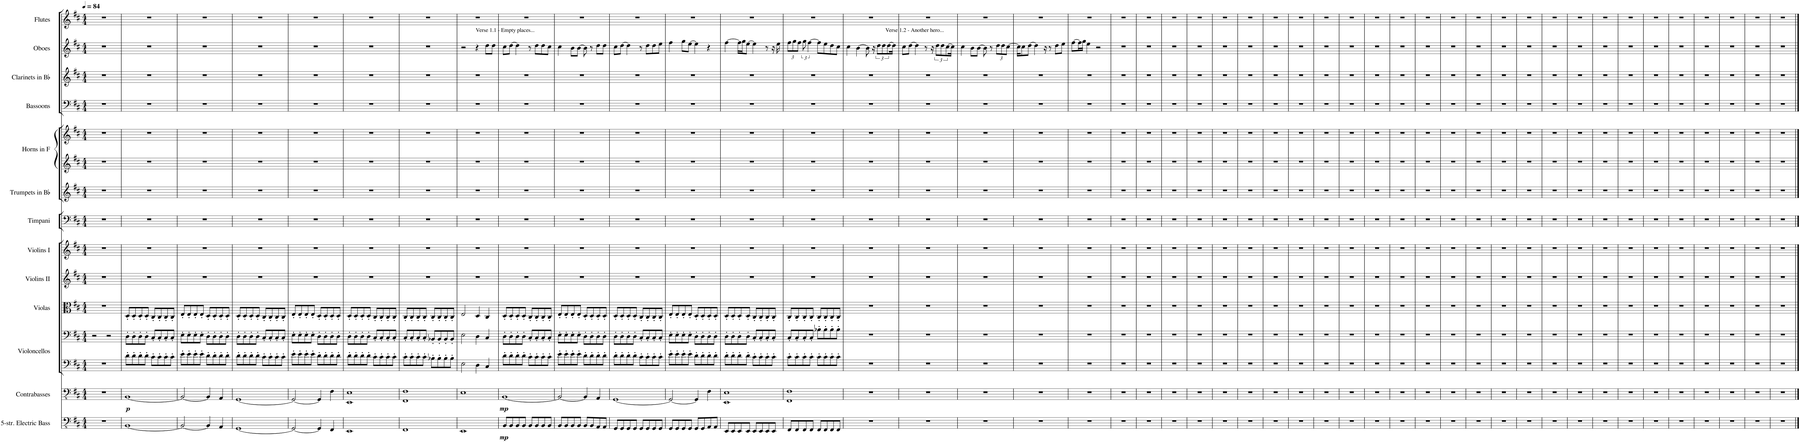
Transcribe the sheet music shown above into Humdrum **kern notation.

**kern	**dynam	**kern	**dynam	**kern	**kern	**kern	**kern	**kern	**kern	**kern	**kern	**kern	**kern	**kern	**kern	**kern
*part13	*part13	*part12	*part12	*part11	*part11	*part10	*part9	*part8	*part7	*part6	*part5	*part5	*part4	*part3	*part2	*part1
*staff15	*staff15	*staff14	*staff14	*staff13	*staff12	*staff11	*staff10	*staff9	*staff8	*staff7	*staff6	*staff5	*staff4	*staff3	*staff2	*staff1
*I"5-str. Electric Bass	*	*I"Contrabasses	*	*I"Violoncellos	*	*I"Violas	*I"Violins II	*I"Violins I	*I"Timpani	*I"Trumpets in Bb	*I"Horns in F	*	*I"Bassoons	*I"Clarinets in Bb	*I"Oboes	*I"Flutes
*I'El. B.	*	*I'Cb.	*	*I'Vc.	*	*I'Vla.	*I'Vln. II	*I'Vln. I	*I'Timp.	*	*	*	*I'Bsn.	*	*I'Ob.	*I'Fl.
*clefFv4	*	*clefFv4	*	*clefF4	*clefF4	*clefC3	*clefG2	*clefG2	*clefF4	*clefG2	*clefG2	*clefG2	*clefF4	*clefG2	*clefG2	*clefG2
*	*	*	*	*	*	*	*	*	*	*ITrd1c2	*ITrd4c7	*ITrd4c7	*	*ITrd1c2	*	*
*k[f#c#]	*	*k[f#c#]	*	*k[f#c#]	*k[f#c#]	*k[f#c#]	*k[f#c#]	*k[f#c#]	*k[f#c#]	*k[f#c#]	*k[f#c#]	*k[f#c#]	*k[f#c#]	*k[f#c#]	*k[f#c#]	*k[f#c#]
*M4/4	*	*M4/4	*	*M4/4	*M4/4	*M4/4	*M4/4	*M4/4	*M4/4	*M4/4	*M4/4	*M4/4	*M4/4	*M4/4	*M4/4	*M4/4
*MM84	*	*MM84	*	*MM84	*MM84	*MM84	*MM84	*MM84	*MM84	*MM84	*MM84	*MM84	*MM84	*MM84	*MM84	*MM84
=1	=1	=1	=1	=1	=1	=1	=1	=1	=1	=1	=1	=1	=1	=1	=1	=1
1r	.	1r	.	1r	2r	1r	1r	1r	1r	1r	1r	1r	1r	1r	1r	1r
.	.	.	.	.	2r	.	.	.	.	.	.	.	.	.	.	.
=2	=2	=2	=2	=2	=2	=2	=2	=2	=2	=2	=2	=2	=2	=2	=2	=2
!	!	!	!LO:DY:b	!	!	!	!	!	!	!	!	!	!	!	!	!
[1BBB	.	[1BBB	p	8d'\L	8D'\L	8D'/L	1r	1r	1r	1r	1r	1r	1r	1r	1r	1r
.	.	.	.	8d'\	8D'\	8D'/	.	.	.	.	.	.	.	.	.	.
.	.	.	.	8d'\	8D'\	8D'/	.	.	.	.	.	.	.	.	.	.
.	.	.	.	8d'\J	8D'\J	8D'/J	.	.	.	.	.	.	.	.	.	.
.	.	.	.	8c#'\L	8C#'/L	8C#'/L	.	.	.	.	.	.	.	.	.	.
.	.	.	.	8c#'\	8C#'/	8C#'/	.	.	.	.	.	.	.	.	.	.
.	.	.	.	8c#'\	8C#'/	8C#'/	.	.	.	.	.	.	.	.	.	.
.	.	.	.	8c#'\J	8C#'/J	8C#'/J	.	.	.	.	.	.	.	.	.	.
=3	=3	=3	=3	=3	=3	=3	=3	=3	=3	=3	=3	=3	=3	=3	=3	=3
2BBB/_	.	2BBB/_	.	8e'\L	8E'\L	8E'/L	1r	1r	1r	1r	1r	1r	1r	1r	1r	1r
.	.	.	.	8e'\	8E'\	8E'/	.	.	.	.	.	.	.	.	.	.
.	.	.	.	8e'\	8E'\	8E'/	.	.	.	.	.	.	.	.	.	.
.	.	.	.	8e'\J	8E'\J	8E'/J	.	.	.	.	.	.	.	.	.	.
4BBB/]	.	4BBB/]	.	8d'\L	8D'\L	8D'/L	.	.	.	.	.	.	.	.	.	.
.	.	.	.	8d'\	8D'\	8D'/	.	.	.	.	.	.	.	.	.	.
4AAA/	.	4AAA/	.	8d'\	8D'\	8D'/	.	.	.	.	.	.	.	.	.	.
.	.	.	.	8d'\J	8D'\J	8D'/J	.	.	.	.	.	.	.	.	.	.
=4	=4	=4	=4	=4	=4	=4	=4	=4	=4	=4	=4	=4	=4	=4	=4	=4
[1GGG	.	[1GGG	.	8d'\L	8D'\L	8D'/L	1r	1r	1r	1r	1r	1r	1r	1r	1r	1r
.	.	.	.	8d'\	8D'\	8D'/	.	.	.	.	.	.	.	.	.	.
.	.	.	.	8d'\	8D'\	8D'/	.	.	.	.	.	.	.	.	.	.
.	.	.	.	8d'\J	8D'\J	8D'/J	.	.	.	.	.	.	.	.	.	.
.	.	.	.	8c#'\L	8C#'/L	8C#'/L	.	.	.	.	.	.	.	.	.	.
.	.	.	.	8c#'\	8C#'/	8C#'/	.	.	.	.	.	.	.	.	.	.
.	.	.	.	8c#'\	8C#'/	8C#'/	.	.	.	.	.	.	.	.	.	.
.	.	.	.	8c#'\J	8C#'/J	8C#'/J	.	.	.	.	.	.	.	.	.	.
=5	=5	=5	=5	=5	=5	=5	=5	=5	=5	=5	=5	=5	=5	=5	=5	=5
2GGG/_	.	2GGG/_	.	8e'\L	8E'\L	8E'/L	1r	1r	1r	1r	1r	1r	1r	1r	1r	1r
.	.	.	.	8e'\	8E'\	8E'/	.	.	.	.	.	.	.	.	.	.
.	.	.	.	8e'\	8E'\	8E'/	.	.	.	.	.	.	.	.	.	.
.	.	.	.	8e'\J	8E'\J	8E'/J	.	.	.	.	.	.	.	.	.	.
4GGG/]	.	4GGG/]	.	8d'\L	8D'\L	8D'/L	.	.	.	.	.	.	.	.	.	.
.	.	.	.	8d'\	8D'\	8D'/	.	.	.	.	.	.	.	.	.	.
4FFF#/	.	4FF#\	.	8d'\	8D'\	8D'/	.	.	.	.	.	.	.	.	.	.
.	.	.	.	8d'\J	8D'\J	8D'/J	.	.	.	.	.	.	.	.	.	.
=6	=6	=6	=6	=6	=6	=6	=6	=6	=6	=6	=6	=6	=6	=6	=6	=6
1EEE	.	1EEE 1EE	.	8d'\L	8D'\L	8D'/L	1r	1r	1r	1r	1r	1r	1r	1r	1r	1r
.	.	.	.	8d'\	8D'\	8D'/	.	.	.	.	.	.	.	.	.	.
.	.	.	.	8d'\	8D'\	8D'/	.	.	.	.	.	.	.	.	.	.
.	.	.	.	8d'\J	8D'\J	8D'/J	.	.	.	.	.	.	.	.	.	.
.	.	.	.	8c#'\L	8C#'/L	8C#'/L	.	.	.	.	.	.	.	.	.	.
.	.	.	.	8c#'\	8C#'/	8C#'/	.	.	.	.	.	.	.	.	.	.
.	.	.	.	8c#'\	8C#'/	8C#'/	.	.	.	.	.	.	.	.	.	.
.	.	.	.	8c#'\J	8C#'/J	8C#'/J	.	.	.	.	.	.	.	.	.	.
=7	=7	=7	=7	=7	=7	=7	=7	=7	=7	=7	=7	=7	=7	=7	=7	=7
1FFF#	.	1FFF# 1FF#	.	8c#'\L	8C#'/L	8C#'/L	1r	1r	1r	1r	1r	1r	1r	1r	1r	1r
.	.	.	.	8c#'\	8C#'/	8C#'/	.	.	.	.	.	.	.	.	.	.
.	.	.	.	8c#'\	8C#'/	8C#'/	.	.	.	.	.	.	.	.	.	.
.	.	.	.	8c#'\J	8C#'/J	8C#'/J	.	.	.	.	.	.	.	.	.	.
.	.	.	.	8B-X'\L	8BB-X'/L	8C#'/L	.	.	.	.	.	.	.	.	.	.
.	.	.	.	8B-'\	8BB-'/	8C#'/	.	.	.	.	.	.	.	.	.	.
.	.	.	.	8B-'\	8BB-'/	8C#'/	.	.	.	.	.	.	.	.	.	.
.	.	.	.	8B-'\J	8BB-'/J	8C#'/J	.	.	.	.	.	.	.	.	.	.
=8	=8	=8	=8	=8	=8	=8	=8	=8	=8	=8	=8	=8	=8	=8	=8	=8
1EEE	.	1EE	.	2E\	2E\	2E/	1r	1r	1r	1r	1r	1r	1r	1r	2r	1r
!	!	!	!	!	!	!	!	!	!	!	!	!	!	!	!LO:TX:a:t=Verse 1.1 - Empty places...	!
.	.	.	.	4D\	4D\	4D/	.	.	.	.	.	.	.	.	4r	.
.	.	.	.	4C#/	4C#/	4C#/	.	.	.	.	.	.	.	.	8dd\L	.
.	.	.	.	.	.	.	.	.	.	.	.	.	.	.	8dd\J	.
=9	=9	=9	=9	=9	=9	=9	=9	=9	=9	=9	=9	=9	=9	=9	=9	=9
!	!LO:DY:b	!	!LO:DY:b	!	!	!	!	!	!	!	!	!	!	!	!	!
8BBB/L	mp	[1BBB	mp	8d'\L	8D'\L	8D'/L	1r	1r	1r	1r	1r	1r	1r	1r	8cc#\L	1r
8BBB/	.	.	.	8d'\	8D'\	8D'/	.	.	.	.	.	.	.	.	[8dd\J	.
8BBB/	.	.	.	8d'\	8D'\	8D'/	.	.	.	.	.	.	.	.	4dd\]	.
8BBB/J	.	.	.	8d'\J	8D'\J	8D'/J	.	.	.	.	.	.	.	.	.	.
8BBB/L	.	.	.	8c#'\L	8C#'/L	8C#'/L	.	.	.	.	.	.	.	.	8r	.
8BBB/	.	.	.	8c#'\	8C#'/	8C#'/	.	.	.	.	.	.	.	.	8dd\L	.
8BBB/	.	.	.	8c#'\	8C#'/	8C#'/	.	.	.	.	.	.	.	.	8dd\	.
8BBB/J	.	.	.	8c#'\J	8C#'/J	8C#'/J	.	.	.	.	.	.	.	.	8cc#\J	.
=10	=10	=10	=10	=10	=10	=10	=10	=10	=10	=10	=10	=10	=10	=10	=10	=10
8BBB/L	.	2BBB/_	.	8e'\L	8E'\L	8E'/L	1r	1r	1r	1r	1r	1r	1r	1r	4cc#\	1r
8BBB/	.	.	.	8e'\	8E'\	8E'/	.	.	.	.	.	.	.	.	.	.
8BBB/	.	.	.	8e'\	8E'\	8E'/	.	.	.	.	.	.	.	.	8b\L	.
8BBB/J	.	.	.	8e'\J	8E'\J	8E'/J	.	.	.	.	.	.	.	.	[8b\J	.
8BBB/L	.	4BBB/]	.	8d'\L	8D'\L	8D'/L	.	.	.	.	.	.	.	.	8b\]	.
8BBB/	.	.	.	8d'\	8D'\	8D'/	.	.	.	.	.	.	.	.	8r	.
8AAA/	.	4AAA/	.	8d'\	8D'\	8D'/	.	.	.	.	.	.	.	.	8dd\L	.
8AAA/J	.	.	.	8d'\J	8D'\J	8D'/J	.	.	.	.	.	.	.	.	8dd\J	.
=11	=11	=11	=11	=11	=11	=11	=11	=11	=11	=11	=11	=11	=11	=11	=11	=11
8GGG/L	.	[1GGG	.	8d'\L	8D'\L	8D'/L	1r	1r	1r	1r	1r	1r	1r	1r	8cc#\L	1r
8GGG/	.	.	.	8d'\	8D'\	8D'/	.	.	.	.	.	.	.	.	[8dd\J	.
8GGG/	.	.	.	8d'\	8D'\	8D'/	.	.	.	.	.	.	.	.	4dd\]	.
8GGG/J	.	.	.	8d'\J	8D'\J	8D'/J	.	.	.	.	.	.	.	.	.	.
8GGG/L	.	.	.	8c#'\L	8C#'/L	8C#'/L	.	.	.	.	.	.	.	.	8r	.
8GGG/	.	.	.	8c#'\	8C#'/	8C#'/	.	.	.	.	.	.	.	.	8dd\L	.
8GGG/	.	.	.	8c#'\	8C#'/	8C#'/	.	.	.	.	.	.	.	.	8dd\	.
8GGG/J	.	.	.	8c#'\J	8C#'/J	8C#'/J	.	.	.	.	.	.	.	.	8ee\J	.
=12	=12	=12	=12	=12	=12	=12	=12	=12	=12	=12	=12	=12	=12	=12	=12	=12
8GGG/L	.	2GGG/_	.	8e'\L	8E'\L	8E'/L	1r	1r	1r	1r	1r	1r	1r	1r	4ff#\	1r
8GGG/	.	.	.	8e'\	8E'\	8E'/	.	.	.	.	.	.	.	.	.	.
8GGG/	.	.	.	8e'\	8E'\	8E'/	.	.	.	.	.	.	.	.	8gg\L	.
8GGG/J	.	.	.	8e'\J	8E'\J	8E'/J	.	.	.	.	.	.	.	.	[8ee\J	.
8GGG/L	.	4GGG/]	.	8d'\L	8D'\L	8D'/L	.	.	.	.	.	.	.	.	4ee\]	.
8GGG/	.	.	.	8d'\	8D'\	8D'/	.	.	.	.	.	.	.	.	.	.
8AAA/	.	4FF#\	.	8d'\	8D'\	8D'/	.	.	.	.	.	.	.	.	4r	.
8AAA/J	.	.	.	8d'\J	8D'\J	8D'/J	.	.	.	.	.	.	.	.	.	.
=13	=13	=13	=13	=13	=13	=13	=13	=13	=13	=13	=13	=13	=13	=13	=13	=13
8EEE/L	.	1EEE 1EE	.	8d'\L	8D'\L	8D'/L	1r	1r	1r	1r	1r	1r	1r	1r	[4ff#\	1r
8EEE/	.	.	.	8d'\	8D'\	8D'/	.	.	.	.	.	.	.	.	.	.
8EEE/	.	.	.	8d'\	8D'\	8D'/	.	.	.	.	.	.	.	.	16ff#\LL]	.
.	.	.	.	.	.	.	.	.	.	.	.	.	.	.	16gg\J	.
8EEE/J	.	.	.	8d'\J	8D'\J	8D'/J	.	.	.	.	.	.	.	.	[8ee\J	.
8EEE/L	.	.	.	8c#'\L	8C#'/L	8C#'/L	.	.	.	.	.	.	.	.	4ee\]	.
8EEE/	.	.	.	8c#'\	8C#'/	8C#'/	.	.	.	.	.	.	.	.	.	.
8EEE/	.	.	.	8c#'\	8C#'/	8C#'/	.	.	.	.	.	.	.	.	8r	.
8EEE/J	.	.	.	8c#'\J	8C#'/J	8C#'/J	.	.	.	.	.	.	.	.	16r	.
.	.	.	.	.	.	.	.	.	.	.	.	.	.	.	16ee\	.
=14	=14	=14	=14	=14	=14	=14	=14	=14	=14	=14	=14	=14	=14	=14	=14	=14
*	*	*	*	*	*	*	*	*	*	*	*	*	*	*	*Xbrackettup	*
8FFF#/L	.	1FFF# 1FF#	.	8c#'\L	8C#'/L	8C#'/L	1r	1r	1r	1r	1r	1r	1r	1r	12ff#\L	1r
.	.	.	.	.	.	.	.	.	.	.	.	.	.	.	12gg\	.
8FFF#/	.	.	.	8c#'\	8C#'/	8C#'/	.	.	.	.	.	.	.	.	.	.
.	.	.	.	.	.	.	.	.	.	.	.	.	.	.	12ff#\J	.
*	*	*	*	*	*	*	*	*	*	*	*	*	*	*	*brackettup	*
8FFF#/	.	.	.	8c#'\	8C#'/	8C#'/	.	.	.	.	.	.	.	.	12gg\	.
.	.	.	.	.	.	.	.	.	.	.	.	.	.	.	[6ff#\	.
8FFF#/J	.	.	.	8c#'\J	8C#'/J	8C#'/J	.	.	.	.	.	.	.	.	.	.
8FFF#/L	.	.	.	8c#'\L	8B-X'\L	8C#'/L	.	.	.	.	.	.	.	.	8ff#\L]	.
8FFF#/	.	.	.	8c#'\	8B-'\	8C#'/	.	.	.	.	.	.	.	.	8ee\	.
8FFF#/	.	.	.	8c#'\	8B-'\	8C#'/	.	.	.	.	.	.	.	.	8dd\	.
8FFF#/J	.	.	.	8c#'\J	8B-'\J	8C#'/J	.	.	.	.	.	.	.	.	8cc#\J	.
=15	=15	=15	=15	=15	=15	=15	=15	=15	=15	=15	=15	=15	=15	=15	=15	=15
1r	.	1r	.	1r	1r	1r	1r	1r	1r	1r	1r	1r	1r	1r	4cc#\	1r
.	.	.	.	.	.	.	.	.	.	.	.	.	.	.	[4b\	.
.	.	.	.	.	.	.	.	.	.	.	.	.	.	.	8b\]	.
.	.	.	.	.	.	.	.	.	.	.	.	.	.	.	16r	.
!	!	!	!	!	!	!	!	!	!	!	!	!	!	!	!LO:TX:a:t=Verse 1.2 - Another hero...	!
.	.	.	.	.	.	.	.	.	.	.	.	.	.	.	12dd\L	.
.	.	.	.	.	.	.	.	.	.	.	.	.	.	.	12dd\	.
.	.	.	.	.	.	.	.	.	.	.	.	.	.	.	[12dd\	.
.	.	.	.	.	.	.	.	.	.	.	.	.	.	.	16dd\Jk]	.
=16	=16	=16	=16	=16	=16	=16	=16	=16	=16	=16	=16	=16	=16	=16	=16	=16
1r	.	1r	.	1r	1r	1r	1r	1r	1r	1r	1r	1r	1r	1r	8cc#\L	1r
.	.	.	.	.	.	.	.	.	.	.	.	.	.	.	[8dd\J	.
.	.	.	.	.	.	.	.	.	.	.	.	.	.	.	4dd\]	.
.	.	.	.	.	.	.	.	.	.	.	.	.	.	.	8r	.
.	.	.	.	.	.	.	.	.	.	.	.	.	.	.	16r	.
.	.	.	.	.	.	.	.	.	.	.	.	.	.	.	12dd\L	.
.	.	.	.	.	.	.	.	.	.	.	.	.	.	.	12dd\	.
.	.	.	.	.	.	.	.	.	.	.	.	.	.	.	[12cc#\	.
.	.	.	.	.	.	.	.	.	.	.	.	.	.	.	16cc#\Jk]	.
=17	=17	=17	=17	=17	=17	=17	=17	=17	=17	=17	=17	=17	=17	=17	=17	=17
1r	.	1r	.	1r	1r	1r	1r	1r	1r	1r	1r	1r	1r	1r	4cc#\	1r
.	.	.	.	.	.	.	.	.	.	.	.	.	.	.	8b\L	.
.	.	.	.	.	.	.	.	.	.	.	.	.	.	.	[8b\J	.
.	.	.	.	.	.	.	.	.	.	.	.	.	.	.	8b\]	.
.	.	.	.	.	.	.	.	.	.	.	.	.	.	.	8r	.
*	*	*	*	*	*	*	*	*	*	*	*	*	*	*	*Xbrackettup	*
.	.	.	.	.	.	.	.	.	.	.	.	.	.	.	12dd\L	.
.	.	.	.	.	.	.	.	.	.	.	.	.	.	.	12dd\	.
.	.	.	.	.	.	.	.	.	.	.	.	.	.	.	[12cc#\J	.
=18	=18	=18	=18	=18	=18	=18	=18	=18	=18	=18	=18	=18	=18	=18	=18	=18
1r	.	1r	.	1r	1r	1r	1r	1r	1r	1r	1r	1r	1r	1r	16cc#\KL]	1r
.	.	.	.	.	.	.	.	.	.	.	.	.	.	.	8cc#\	.
.	.	.	.	.	.	.	.	.	.	.	.	.	.	.	[8dd\J	.
.	.	.	.	.	.	.	.	.	.	.	.	.	.	.	4dd\]	.
.	.	.	.	.	.	.	.	.	.	.	.	.	.	.	16r	.
.	.	.	.	.	.	.	.	.	.	.	.	.	.	.	8r	.
.	.	.	.	.	.	.	.	.	.	.	.	.	.	.	8dd\L	.
.	.	.	.	.	.	.	.	.	.	.	.	.	.	.	8ee\J	.
=19	=19	=19	=19	=19	=19	=19	=19	=19	=19	=19	=19	=19	=19	=19	=19	=19
1r	.	1r	.	1r	1r	1r	1r	1r	1r	1r	1r	1r	1r	1r	[8ff#\L	1r
.	.	.	.	.	.	.	.	.	.	.	.	.	.	.	16ff#\L]	.
.	.	.	.	.	.	.	.	.	.	.	.	.	.	.	16gg\JJ	.
.	.	.	.	.	.	.	.	.	.	.	.	.	.	.	4ee\	.
.	.	.	.	.	.	.	.	.	.	.	.	.	.	.	2r	.
=20	=20	=20	=20	=20	=20	=20	=20	=20	=20	=20	=20	=20	=20	=20	=20	=20
1r	.	1r	.	1r	1r	1r	1r	1r	1r	1r	1r	1r	1r	1r	1r	1r
=21	=21	=21	=21	=21	=21	=21	=21	=21	=21	=21	=21	=21	=21	=21	=21	=21
1r	.	1r	.	1r	1r	1r	1r	1r	1r	1r	1r	1r	1r	1r	1r	1r
=22	=22	=22	=22	=22	=22	=22	=22	=22	=22	=22	=22	=22	=22	=22	=22	=22
1r	.	1r	.	1r	1r	1r	1r	1r	1r	1r	1r	1r	1r	1r	1r	1r
=23	=23	=23	=23	=23	=23	=23	=23	=23	=23	=23	=23	=23	=23	=23	=23	=23
1r	.	1r	.	1r	1r	1r	1r	1r	1r	1r	1r	1r	1r	1r	1r	1r
=24	=24	=24	=24	=24	=24	=24	=24	=24	=24	=24	=24	=24	=24	=24	=24	=24
1r	.	1r	.	1r	1r	1r	1r	1r	1r	1r	1r	1r	1r	1r	1r	1r
=25	=25	=25	=25	=25	=25	=25	=25	=25	=25	=25	=25	=25	=25	=25	=25	=25
1r	.	1r	.	1r	1r	1r	1r	1r	1r	1r	1r	1r	1r	1r	1r	1r
=26	=26	=26	=26	=26	=26	=26	=26	=26	=26	=26	=26	=26	=26	=26	=26	=26
1r	.	1r	.	1r	1r	1r	1r	1r	1r	1r	1r	1r	1r	1r	1r	1r
=27	=27	=27	=27	=27	=27	=27	=27	=27	=27	=27	=27	=27	=27	=27	=27	=27
1r	.	1r	.	1r	1r	1r	1r	1r	1r	1r	1r	1r	1r	1r	1r	1r
=28	=28	=28	=28	=28	=28	=28	=28	=28	=28	=28	=28	=28	=28	=28	=28	=28
1r	.	1r	.	1r	1r	1r	1r	1r	1r	1r	1r	1r	1r	1r	1r	1r
=29	=29	=29	=29	=29	=29	=29	=29	=29	=29	=29	=29	=29	=29	=29	=29	=29
1r	.	1r	.	1r	1r	1r	1r	1r	1r	1r	1r	1r	1r	1r	1r	1r
=30	=30	=30	=30	=30	=30	=30	=30	=30	=30	=30	=30	=30	=30	=30	=30	=30
1r	.	1r	.	1r	1r	1r	1r	1r	1r	1r	1r	1r	1r	1r	1r	1r
=31	=31	=31	=31	=31	=31	=31	=31	=31	=31	=31	=31	=31	=31	=31	=31	=31
1r	.	1r	.	1r	1r	1r	1r	1r	1r	1r	1r	1r	1r	1r	1r	1r
=32	=32	=32	=32	=32	=32	=32	=32	=32	=32	=32	=32	=32	=32	=32	=32	=32
1r	.	1r	.	1r	1r	1r	1r	1r	1r	1r	1r	1r	1r	1r	1r	1r
=33	=33	=33	=33	=33	=33	=33	=33	=33	=33	=33	=33	=33	=33	=33	=33	=33
1r	.	1r	.	1r	1r	1r	1r	1r	1r	1r	1r	1r	1r	1r	1r	1r
=34	=34	=34	=34	=34	=34	=34	=34	=34	=34	=34	=34	=34	=34	=34	=34	=34
1r	.	1r	.	1r	1r	1r	1r	1r	1r	1r	1r	1r	1r	1r	1r	1r
=35	=35	=35	=35	=35	=35	=35	=35	=35	=35	=35	=35	=35	=35	=35	=35	=35
1r	.	1r	.	1r	1r	1r	1r	1r	1r	1r	1r	1r	1r	1r	1r	1r
=36	=36	=36	=36	=36	=36	=36	=36	=36	=36	=36	=36	=36	=36	=36	=36	=36
1r	.	1r	.	1r	1r	1r	1r	1r	1r	1r	1r	1r	1r	1r	1r	1r
=37	=37	=37	=37	=37	=37	=37	=37	=37	=37	=37	=37	=37	=37	=37	=37	=37
1r	.	1r	.	1r	1r	1r	1r	1r	1r	1r	1r	1r	1r	1r	1r	1r
=38	=38	=38	=38	=38	=38	=38	=38	=38	=38	=38	=38	=38	=38	=38	=38	=38
1r	.	1r	.	1r	1r	1r	1r	1r	1r	1r	1r	1r	1r	1r	1r	1r
=39	=39	=39	=39	=39	=39	=39	=39	=39	=39	=39	=39	=39	=39	=39	=39	=39
1r	.	1r	.	1r	1r	1r	1r	1r	1r	1r	1r	1r	1r	1r	1r	1r
=40	=40	=40	=40	=40	=40	=40	=40	=40	=40	=40	=40	=40	=40	=40	=40	=40
1r	.	1r	.	1r	1r	1r	1r	1r	1r	1r	1r	1r	1r	1r	1r	1r
=41	=41	=41	=41	=41	=41	=41	=41	=41	=41	=41	=41	=41	=41	=41	=41	=41
1r	.	1r	.	1r	1r	1r	1r	1r	1r	1r	1r	1r	1r	1r	1r	1r
=42	=42	=42	=42	=42	=42	=42	=42	=42	=42	=42	=42	=42	=42	=42	=42	=42
1r	.	1r	.	1r	1r	1r	1r	1r	1r	1r	1r	1r	1r	1r	1r	1r
=43	=43	=43	=43	=43	=43	=43	=43	=43	=43	=43	=43	=43	=43	=43	=43	=43
1r	.	1r	.	1r	1r	1r	1r	1r	1r	1r	1r	1r	1r	1r	1r	1r
=44	=44	=44	=44	=44	=44	=44	=44	=44	=44	=44	=44	=44	=44	=44	=44	=44
1r	.	1r	.	1r	1r	1r	1r	1r	1r	1r	1r	1r	1r	1r	1r	1r
=45	=45	=45	=45	=45	=45	=45	=45	=45	=45	=45	=45	=45	=45	=45	=45	=45
1r	.	1r	.	1r	1r	1r	1r	1r	1r	1r	1r	1r	1r	1r	1r	1r
=46	=46	=46	=46	=46	=46	=46	=46	=46	=46	=46	=46	=46	=46	=46	=46	=46
1r	.	1r	.	1r	1r	1r	1r	1r	1r	1r	1r	1r	1r	1r	1r	1r
==	==	==	==	==	==	==	==	==	==	==	==	==	==	==	==	==
*-	*-	*-	*-	*-	*-	*-	*-	*-	*-	*-	*-	*-	*-	*-	*-	*-
